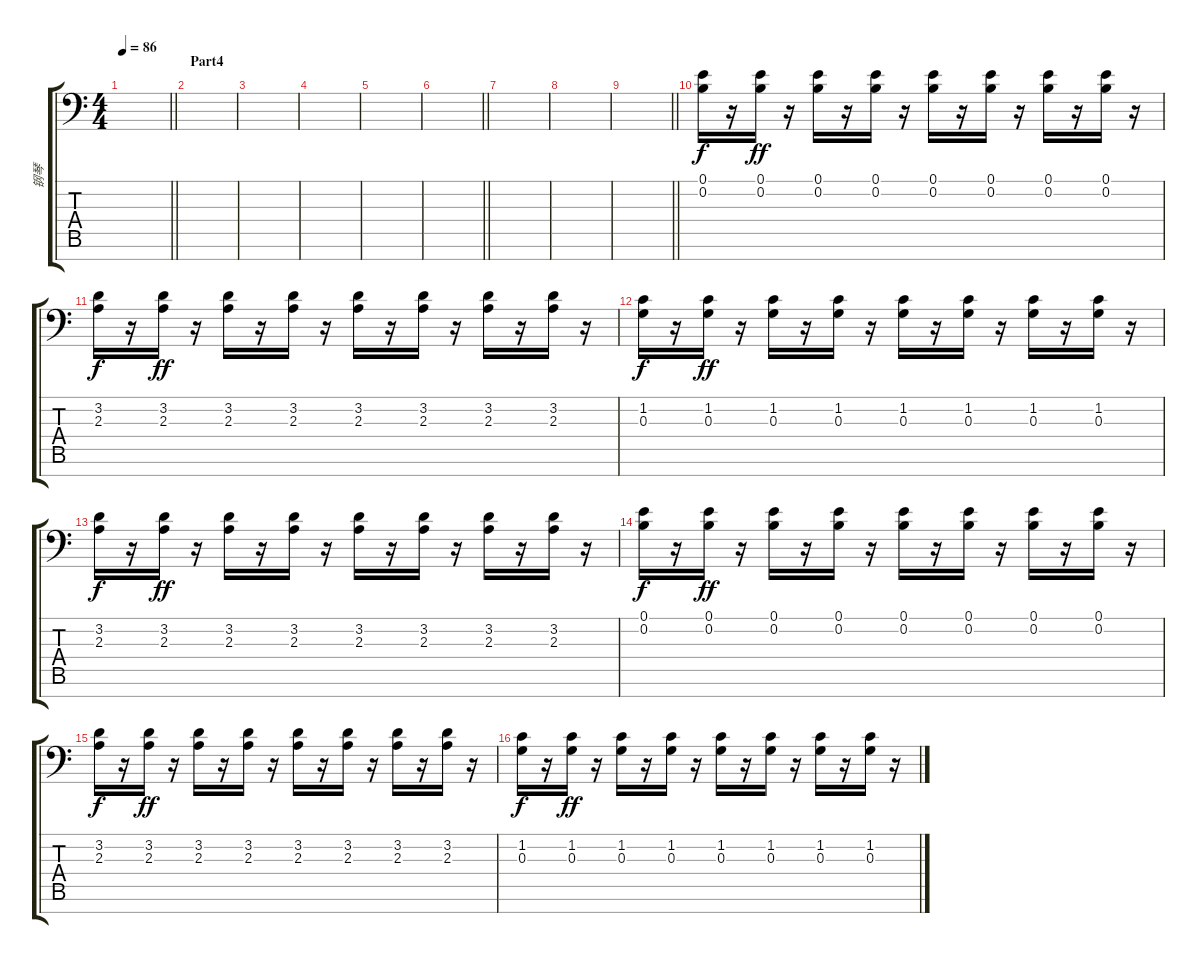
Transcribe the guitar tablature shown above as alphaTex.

\track ("钢琴" "钢琴") {instrument brightacousticpiano}
\staff {score tabs}
\tuning (E4 B3 G3 D3 A2 E2 A1) {hide}
\ts (4 4)
\tempo 86
\clef f4
\barLineRight lightlight
\ks c
|
\section ("" "Part4")
|
|
|
|
\barLineRight lightlight
|
\section ("" "")
|
|
\barLineRight lightlight
|
\section ("" "")
(0.1 0.2).16{volume 16} r.16 (0.1 0.2).16{dy ff} r.16 (0.1 0.2).16 r.16 (0.1 0.2).16 r.16 (0.1 0.2).16 r.16 (0.1 0.2).16 r.16 (0.1 0.2).16 r.16 (0.1 0.2).16 r.16 |
(3.2 2.3).16{dy f} r.16 (3.2 2.3).16{dy ff} r.16 (3.2 2.3).16 r.16 (3.2 2.3).16 r.16 (3.2 2.3).16 r.16 (3.2 2.3).16 r.16 (3.2 2.3).16 r.16 (3.2 2.3).16 r.16 |
(1.2 0.3).16{dy f} r.16 (1.2 0.3).16{dy ff} r.16 (1.2 0.3).16 r.16 (1.2 0.3).16 r.16 (1.2 0.3).16 r.16 (1.2 0.3).16 r.16 (1.2 0.3).16 r.16 (1.2 0.3).16 r.16 |
(3.2 2.3).16{dy f} r.16 (3.2 2.3).16{dy ff} r.16 (3.2 2.3).16 r.16 (3.2 2.3).16 r.16 (3.2 2.3).16 r.16 (3.2 2.3).16 r.16 (3.2 2.3).16 r.16 (3.2 2.3).16 r.16 |
(0.1 0.2).16{dy f} r.16 (0.1 0.2).16{dy ff} r.16 (0.1 0.2).16 r.16 (0.1 0.2).16 r.16 (0.1 0.2).16 r.16 (0.1 0.2).16 r.16 (0.1 0.2).16 r.16 (0.1 0.2).16 r.16 |
(3.2 2.3).16{dy f} r.16 (3.2 2.3).16{dy ff} r.16 (3.2 2.3).16 r.16 (3.2 2.3).16 r.16 (3.2 2.3).16 r.16 (3.2 2.3).16 r.16 (3.2 2.3).16 r.16 (3.2 2.3).16 r.16 |
(1.2 0.3).16{dy f} r.16 (1.2 0.3).16{dy ff} r.16 (1.2 0.3).16 r.16 (1.2 0.3).16 r.16 (1.2 0.3).16 r.16 (1.2 0.3).16 r.16 (1.2 0.3).16 r.16 (1.2 0.3).16 r.16
